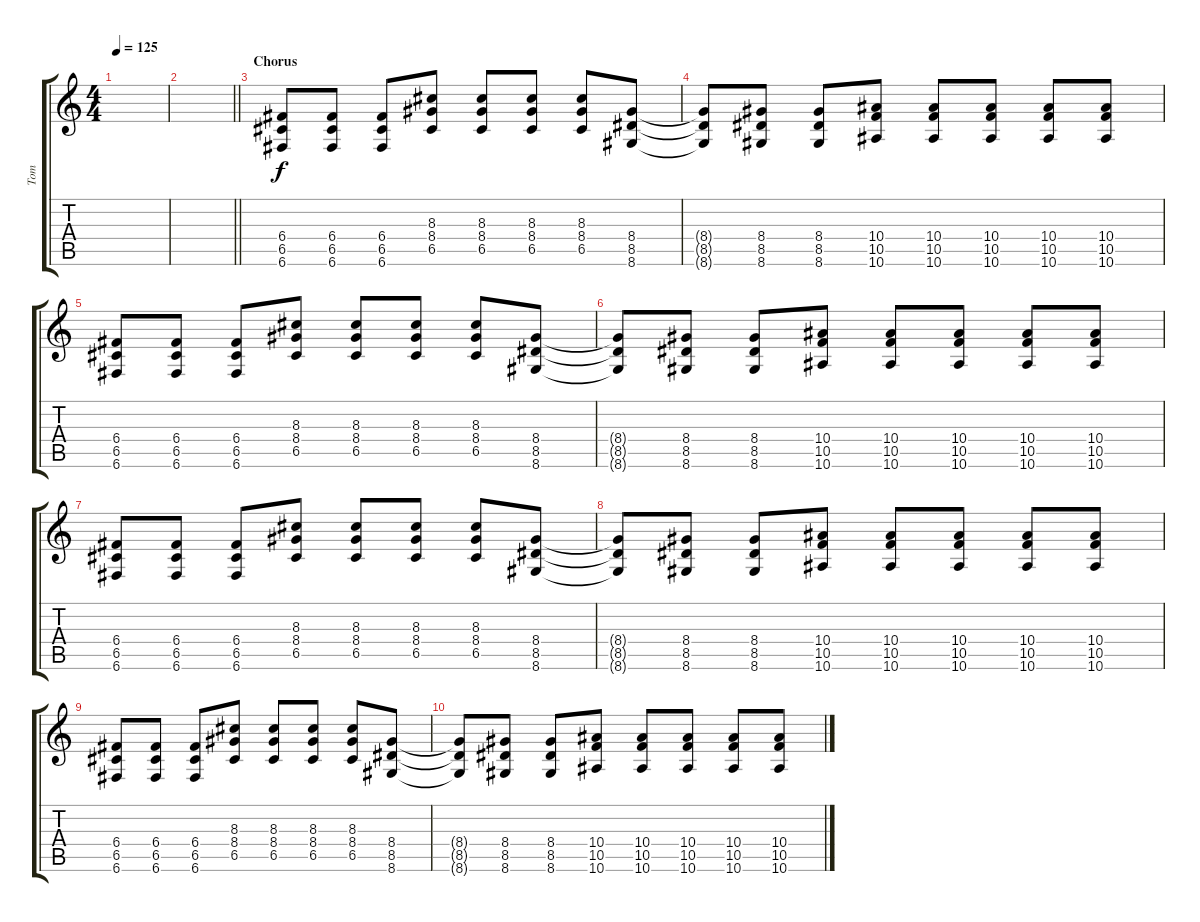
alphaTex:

\track ("Tom" "Tom") {instrument distortionguitar}
\staff {score tabs}
\tuning (D4 A3 F3 C3 G2 C2) {hide}
\ts (4 4)
\tempo 125
\clef g2
\ks c
|
\barLineRight lightlight
|
\section ("" "Chorus")
(6.4 6.5 6.6).8 (6.4 6.5 6.6).8 (6.4 6.5 6.6).8 (8.3 8.4 6.5).8 (8.3 8.4 6.5).8 (8.3 8.4 6.5).8 (8.3 8.4 6.5).8 (8.4 8.5 8.6).8 |
(8.4{t} 8.5{t} 8.6{t}).8 (8.4 8.5 8.6).8 (8.4 8.5 8.6).8 (10.4 10.5 10.6).8 (10.4 10.5 10.6).8 (10.4 10.5 10.6).8 (10.4 10.5 10.6).8 (10.4 10.5 10.6).8 |
(6.4 6.5 6.6).8 (6.4 6.5 6.6).8 (6.4 6.5 6.6).8 (8.3 8.4 6.5).8 (8.3 8.4 6.5).8 (8.3 8.4 6.5).8 (8.3 8.4 6.5).8 (8.4 8.5 8.6).8 |
(8.4{t} 8.5{t} 8.6{t}).8 (8.4 8.5 8.6).8 (8.4 8.5 8.6).8 (10.4 10.5 10.6).8 (10.4 10.5 10.6).8 (10.4 10.5 10.6).8 (10.4 10.5 10.6).8 (10.4 10.5 10.6).8 |
(6.4 6.5 6.6).8 (6.4 6.5 6.6).8 (6.4 6.5 6.6).8 (8.3 8.4 6.5).8 (8.3 8.4 6.5).8 (8.3 8.4 6.5).8 (8.3 8.4 6.5).8 (8.4 8.5 8.6).8 |
(8.4{t} 8.5{t} 8.6{t}).8 (8.4 8.5 8.6).8 (8.4 8.5 8.6).8 (10.4 10.5 10.6).8 (10.4 10.5 10.6).8 (10.4 10.5 10.6).8 (10.4 10.5 10.6).8 (10.4 10.5 10.6).8 |
(6.4 6.5 6.6).8 (6.4 6.5 6.6).8 (6.4 6.5 6.6).8 (8.3 8.4 6.5).8 (8.3 8.4 6.5).8 (8.3 8.4 6.5).8 (8.3 8.4 6.5).8 (8.4 8.5 8.6).8 |
(8.4{t} 8.5{t} 8.6{t}).8 (8.4 8.5 8.6).8 (8.4 8.5 8.6).8 (10.4 10.5 10.6).8 (10.4 10.5 10.6).8 (10.4 10.5 10.6).8 (10.4 10.5 10.6).8 (10.4 10.5 10.6).8
